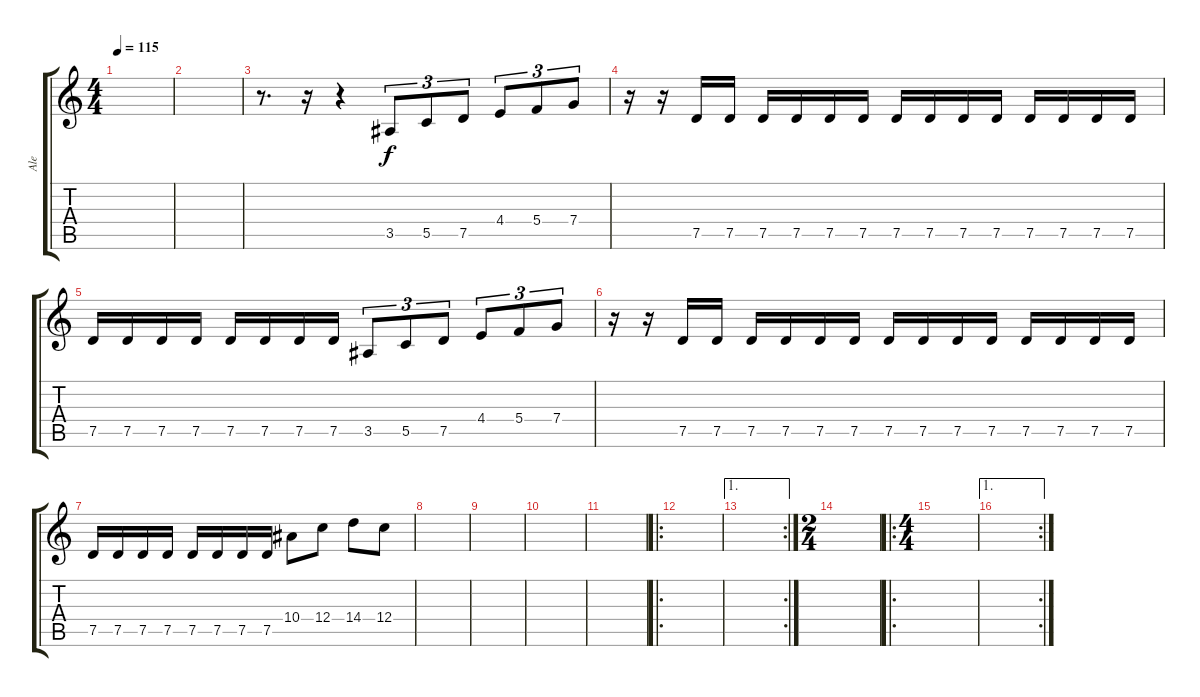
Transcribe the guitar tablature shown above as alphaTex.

\track ("Ale" "Ale") {instrument distortionguitar}
\staff {score tabs}
\tuning (D4 A3 F3 C3 G2 D2) {hide}
\ts (4 4)
\tempo 115
\clef g2
\ks c
|
|
r.8{d} r.16 r.4 3.5.8{tu (3 2)} 5.5.8{tu (3 2)} 7.5.8{tu (3 2)} 4.4.8{tu (3 2)} 5.4.8{tu (3 2)} 7.4.8{tu (3 2)} |
r.16 r.16 7.5.16 7.5.16 7.5.16 7.5.16 7.5.16 7.5.16 7.5.16 7.5.16 7.5.16 7.5.16 7.5.16 7.5.16 7.5.16 7.5.16 |
7.5.16 7.5.16 7.5.16 7.5.16 7.5.16 7.5.16 7.5.16 7.5.16 3.5.8{tu (3 2)} 5.5.8{tu (3 2)} 7.5.8{tu (3 2)} 4.4.8{tu (3 2)} 5.4.8{tu (3 2)} 7.4.8{tu (3 2)} |
r.16 r.16 7.5.16 7.5.16 7.5.16 7.5.16 7.5.16 7.5.16 7.5.16 7.5.16 7.5.16 7.5.16 7.5.16 7.5.16 7.5.16 7.5.16 |
7.5.16 7.5.16 7.5.16 7.5.16 7.5.16 7.5.16 7.5.16 7.5.16 10.4.8 12.4.8 14.4.8 12.4.8 |
|
|
|
|
\ro
|
\ae 1
\rc 2
|
\ts (2 4)
|
\ro
\ts (4 4)
|
\ae 1
\rc 2
